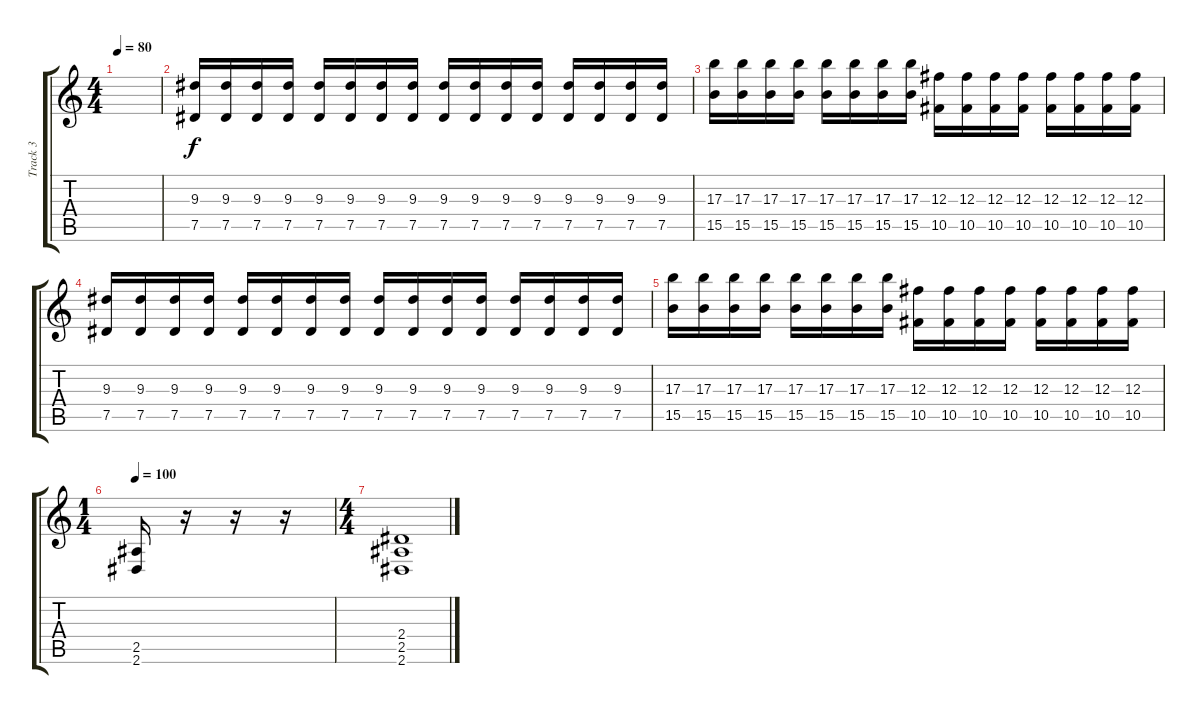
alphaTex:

\track ("Track 3" "Track 3") {instrument distortionguitar}
\staff {score tabs}
\tuning (Eb4 Bb3 Gb3 Db3 Ab2 Db2) {hide}
\ts (4 4)
\tempo 80
\clef g2
\ks c
|
(9.3 7.5).16 (9.3 7.5).16 (9.3 7.5).16 (9.3 7.5).16 (9.3 7.5).16 (9.3 7.5).16 (9.3 7.5).16 (9.3 7.5).16 (9.3 7.5).16 (9.3 7.5).16 (9.3 7.5).16 (9.3 7.5).16 (9.3 7.5).16 (9.3 7.5).16 (9.3 7.5).16 (9.3 7.5).16 |
(17.3 15.5).16 (17.3 15.5).16 (17.3 15.5).16 (17.3 15.5).16 (17.3 15.5).16 (17.3 15.5).16 (17.3 15.5).16 (17.3 15.5).16 (12.3 10.5).16 (12.3 10.5).16 (12.3 10.5).16 (12.3 10.5).16 (12.3 10.5).16 (12.3 10.5).16 (12.3 10.5).16 (12.3 10.5).16 |
(9.3 7.5).16 (9.3 7.5).16 (9.3 7.5).16 (9.3 7.5).16 (9.3 7.5).16 (9.3 7.5).16 (9.3 7.5).16 (9.3 7.5).16 (9.3 7.5).16 (9.3 7.5).16 (9.3 7.5).16 (9.3 7.5).16 (9.3 7.5).16 (9.3 7.5).16 (9.3 7.5).16 (9.3 7.5).16 |
(17.3 15.5).16 (17.3 15.5).16 (17.3 15.5).16 (17.3 15.5).16 (17.3 15.5).16 (17.3 15.5).16 (17.3 15.5).16 (17.3 15.5).16 (12.3 10.5).16 (12.3 10.5).16 (12.3 10.5).16 (12.3 10.5).16 (12.3 10.5).16 (12.3 10.5).16 (12.3 10.5).16 (12.3 10.5).16 |
\ts (1 4)
\tempo 100
(2.5 2.6).16 r.16 r.16 r.16 |
\ts (4 4)
(2.4 2.5 2.6).1
